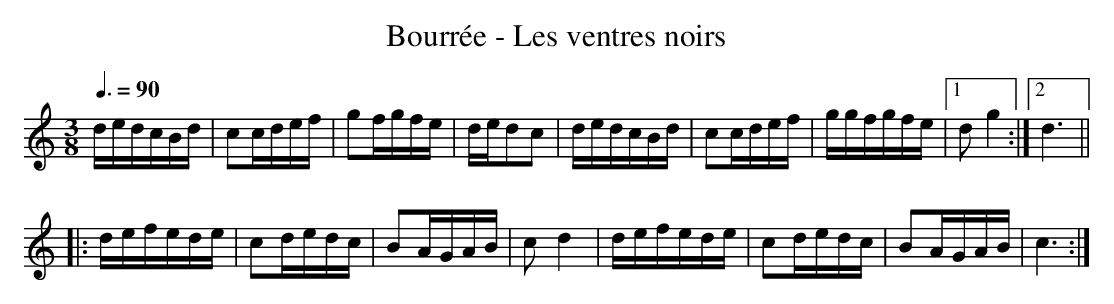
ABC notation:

X:1
T:Bourrée - Les ventres noirs
M:3/8
L:1/16
Q:3/8=90
K:C
dedcBd|c2cdef|g2fgfe|ded2c2|\
dedcBd|c2cdef|ggfgfe|1 d2g4:|2 d6||
|:defede|c2dedc|B2AGAB|c2d4|\
defede|c2dedc|B2AGAB|c6:|
